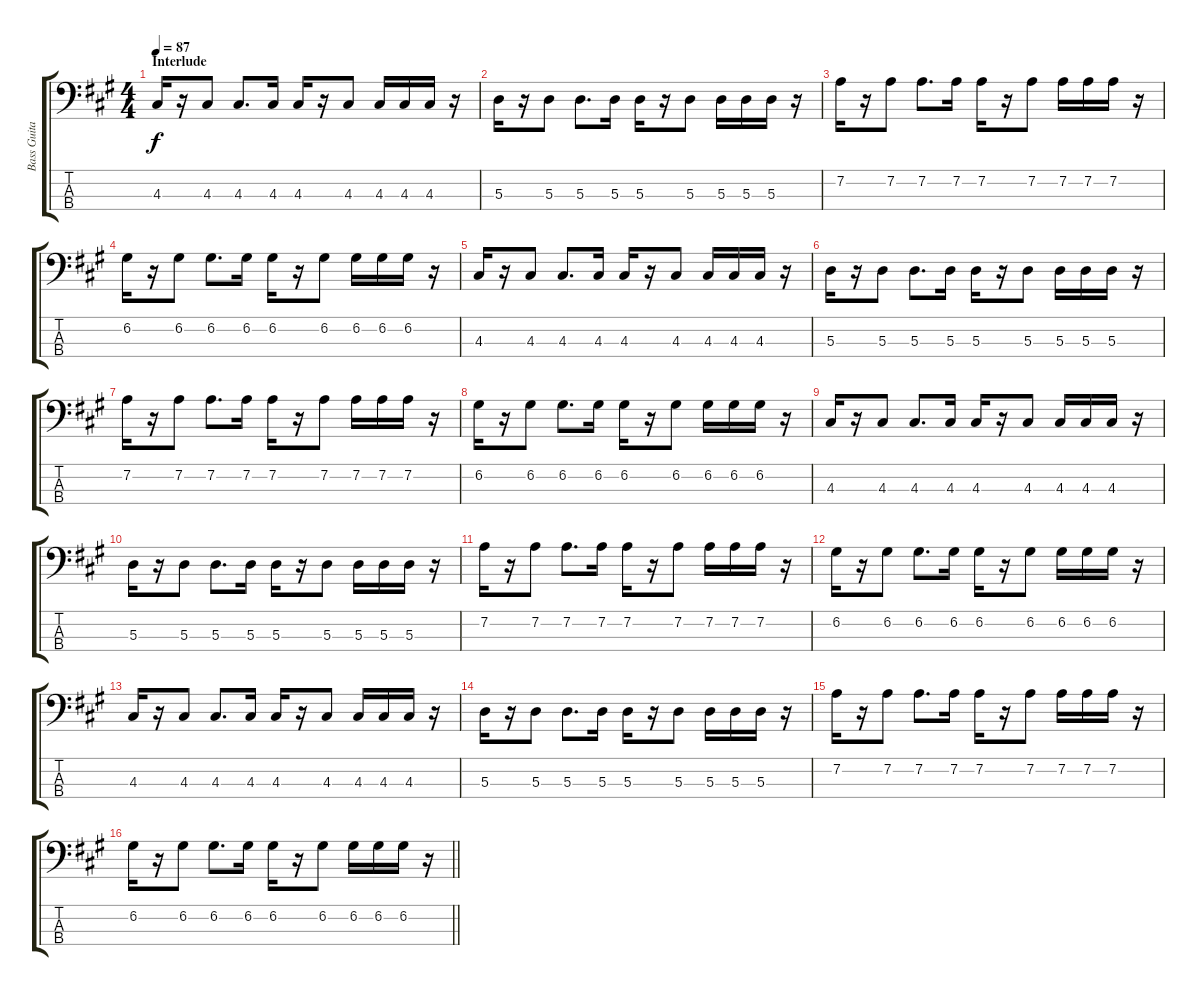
\track ("Bass Guitar" "Bass Guita") {instrument electricbassfinger}
\staff {score tabs}
\tuning (G2 D2 A1 D1) {hide}
\ts (4 4)
\section ("" "Interlude")
\tempo 87
\clef f4
\ks a
4.3.16{dy f} r.16 4.3.8 4.3.8{d} 4.3.16 4.3.16 r.16 4.3.8 4.3.16 4.3.16 4.3.16 r.16 |
5.3.16 r.16 5.3.8 5.3.8{d} 5.3.16 5.3.16 r.16 5.3.8 5.3.16 5.3.16 5.3.16 r.16 |
7.2.16 r.16 7.2.8 7.2.8{d} 7.2.16 7.2.16 r.16 7.2.8 7.2.16 7.2.16 7.2.16 r.16 |
6.2.16 r.16 6.2.8 6.2.8{d} 6.2.16 6.2.16 r.16 6.2.8 6.2.16 6.2.16 6.2.16 r.16 |
4.3.16 r.16 4.3.8 4.3.8{d} 4.3.16 4.3.16 r.16 4.3.8 4.3.16 4.3.16 4.3.16 r.16 |
5.3.16 r.16 5.3.8 5.3.8{d} 5.3.16 5.3.16 r.16 5.3.8 5.3.16 5.3.16 5.3.16 r.16 |
7.2.16 r.16 7.2.8 7.2.8{d} 7.2.16 7.2.16 r.16 7.2.8 7.2.16 7.2.16 7.2.16 r.16 |
6.2.16 r.16 6.2.8 6.2.8{d} 6.2.16 6.2.16 r.16 6.2.8 6.2.16 6.2.16 6.2.16 r.16 |
4.3.16 r.16 4.3.8 4.3.8{d} 4.3.16 4.3.16 r.16 4.3.8 4.3.16 4.3.16 4.3.16 r.16 |
5.3.16 r.16 5.3.8 5.3.8{d} 5.3.16 5.3.16 r.16 5.3.8 5.3.16 5.3.16 5.3.16 r.16 |
7.2.16 r.16 7.2.8 7.2.8{d} 7.2.16 7.2.16 r.16 7.2.8 7.2.16 7.2.16 7.2.16 r.16 |
6.2.16 r.16 6.2.8 6.2.8{d} 6.2.16 6.2.16 r.16 6.2.8 6.2.16 6.2.16 6.2.16 r.16 |
4.3.16 r.16 4.3.8 4.3.8{d} 4.3.16 4.3.16 r.16 4.3.8 4.3.16 4.3.16 4.3.16 r.16 |
5.3.16 r.16 5.3.8 5.3.8{d} 5.3.16 5.3.16 r.16 5.3.8 5.3.16 5.3.16 5.3.16 r.16 |
7.2.16 r.16 7.2.8 7.2.8{d} 7.2.16 7.2.16 r.16 7.2.8 7.2.16 7.2.16 7.2.16 r.16 |
\barLineRight lightlight
6.2.16 r.16 6.2.8 6.2.8{d} 6.2.16 6.2.16 r.16 6.2.8 6.2.16 6.2.16 6.2.16 r.16
